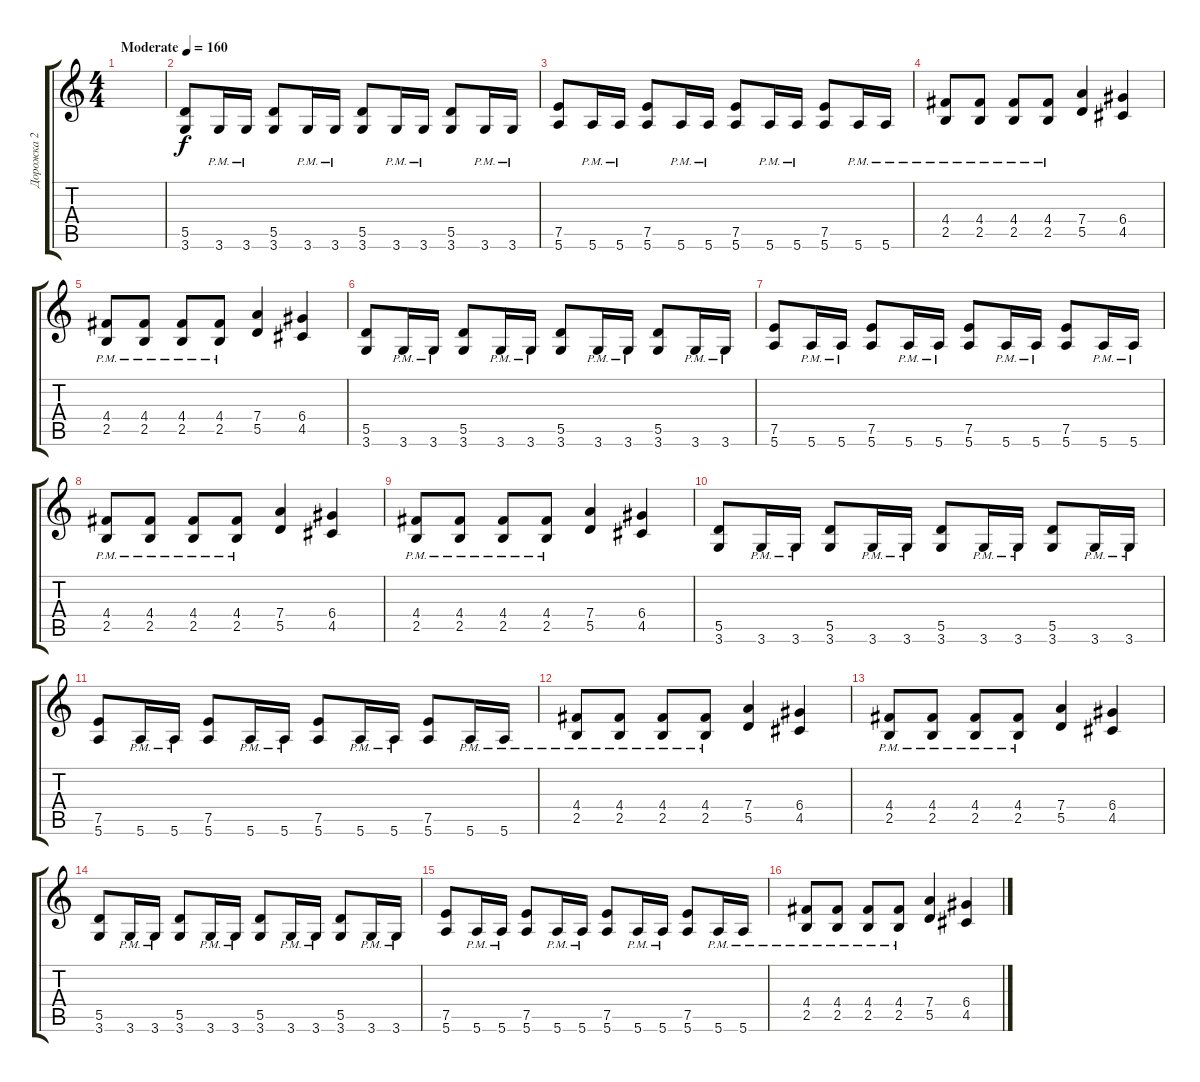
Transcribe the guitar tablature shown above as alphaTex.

\track ("Дорожка 2" "Дорожка 2") {instrument overdrivenguitar}
\staff {score tabs}
\tuning (E4 B3 G3 D3 A2 E2) {hide}
\ts (4 4)
\tempo (160 "Moderate")
\clef g2
\ks c
|
(5.5 3.6).8 3.6{pm}.16 3.6{pm}.16 (5.5 3.6).8 3.6{pm}.16 3.6{pm}.16 (5.5 3.6).8 3.6{pm}.16 3.6{pm}.16 (5.5 3.6).8 3.6{pm}.16 3.6{pm}.16 |
(7.5 5.6).8 5.6{pm}.16 5.6{pm}.16 (7.5 5.6).8 5.6{pm}.16 5.6{pm}.16 (7.5 5.6).8 5.6{pm}.16 5.6{pm}.16 (7.5 5.6).8 5.6{pm}.16 5.6{pm}.16 |
(4.4{pm} 2.5{pm}).8 (4.4{pm} 2.5{pm}).8 (4.4{pm} 2.5{pm}).8 (4.4{pm} 2.5{pm}).8 (7.4 5.5).4 (6.4 4.5).4 |
(4.4{pm} 2.5{pm}).8 (4.4{pm} 2.5{pm}).8 (4.4{pm} 2.5{pm}).8 (4.4{pm} 2.5{pm}).8 (7.4 5.5).4 (6.4 4.5).4 |
(5.5 3.6).8 3.6{pm}.16 3.6{pm}.16 (5.5 3.6).8 3.6{pm}.16 3.6{pm}.16 (5.5 3.6).8 3.6{pm}.16 3.6{pm}.16 (5.5 3.6).8 3.6{pm}.16 3.6{pm}.16 |
(7.5 5.6).8 5.6{pm}.16 5.6{pm}.16 (7.5 5.6).8 5.6{pm}.16 5.6{pm}.16 (7.5 5.6).8 5.6{pm}.16 5.6{pm}.16 (7.5 5.6).8 5.6{pm}.16 5.6{pm}.16 |
(4.4{pm} 2.5{pm}).8 (4.4{pm} 2.5{pm}).8 (4.4{pm} 2.5{pm}).8 (4.4{pm} 2.5{pm}).8 (7.4 5.5).4 (6.4 4.5).4 |
(4.4{pm} 2.5{pm}).8 (4.4{pm} 2.5{pm}).8 (4.4{pm} 2.5{pm}).8 (4.4{pm} 2.5{pm}).8 (7.4 5.5).4 (6.4 4.5).4 |
(5.5 3.6).8 3.6{pm}.16 3.6{pm}.16 (5.5 3.6).8 3.6{pm}.16 3.6{pm}.16 (5.5 3.6).8 3.6{pm}.16 3.6{pm}.16 (5.5 3.6).8 3.6{pm}.16 3.6{pm}.16 |
(7.5 5.6).8 5.6{pm}.16 5.6{pm}.16 (7.5 5.6).8 5.6{pm}.16 5.6{pm}.16 (7.5 5.6).8 5.6{pm}.16 5.6{pm}.16 (7.5 5.6).8 5.6{pm}.16 5.6{pm}.16 |
(4.4{pm} 2.5{pm}).8 (4.4{pm} 2.5{pm}).8 (4.4{pm} 2.5{pm}).8 (4.4{pm} 2.5{pm}).8 (7.4 5.5).4 (6.4 4.5).4 |
(4.4{pm} 2.5{pm}).8 (4.4{pm} 2.5{pm}).8 (4.4{pm} 2.5{pm}).8 (4.4{pm} 2.5{pm}).8 (7.4 5.5).4 (6.4 4.5).4 |
(5.5 3.6).8 3.6{pm}.16 3.6{pm}.16 (5.5 3.6).8 3.6{pm}.16 3.6{pm}.16 (5.5 3.6).8 3.6{pm}.16 3.6{pm}.16 (5.5 3.6).8 3.6{pm}.16 3.6{pm}.16 |
(7.5 5.6).8 5.6{pm}.16 5.6{pm}.16 (7.5 5.6).8 5.6{pm}.16 5.6{pm}.16 (7.5 5.6).8 5.6{pm}.16 5.6{pm}.16 (7.5 5.6).8 5.6{pm}.16 5.6{pm}.16 |
(4.4{pm} 2.5{pm}).8 (4.4{pm} 2.5{pm}).8 (4.4{pm} 2.5{pm}).8 (4.4{pm} 2.5{pm}).8 (7.4 5.5).4 (6.4 4.5).4
